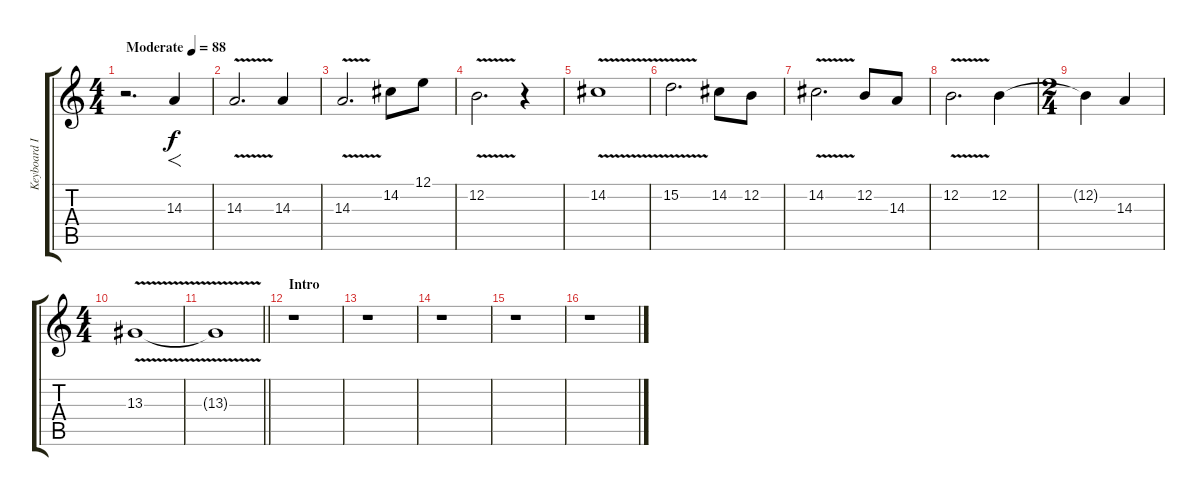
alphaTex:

\track ("Keyboard II" "Keyboard I") {instrument tenorsax}
\staff {score tabs}
\tuning (E4 B3 G3 D3 A2 E2) {hide}
\ts (4 4)
\tempo (88 "Moderate")
\clef g2
\ks c
r.2{d dy f instrument tenorsax} 14.3.4{f} |
14.3{v}.2{d} 14.3.4 |
14.3{v}.2{d} 14.2.8 12.1.8 |
12.2{v}.2{d} r.4 |
14.2{v}.1 |
15.2{v}.2{d} 14.2.8 12.2.8 |
14.2{v}.2{d} 12.2.8 14.3.8 |
12.2{v}.2{d} 12.2.4 |
\ts (2 4)
12.2{t}.4 14.3.4 |
\ts (4 4)
13.3{v}.1{volume 0} |
\barLineRight lightlight
13.3{t}.1 |
\section ("" "Intro")
r.1 |
r.1 |
r.1 |
r.1 |
r.1
